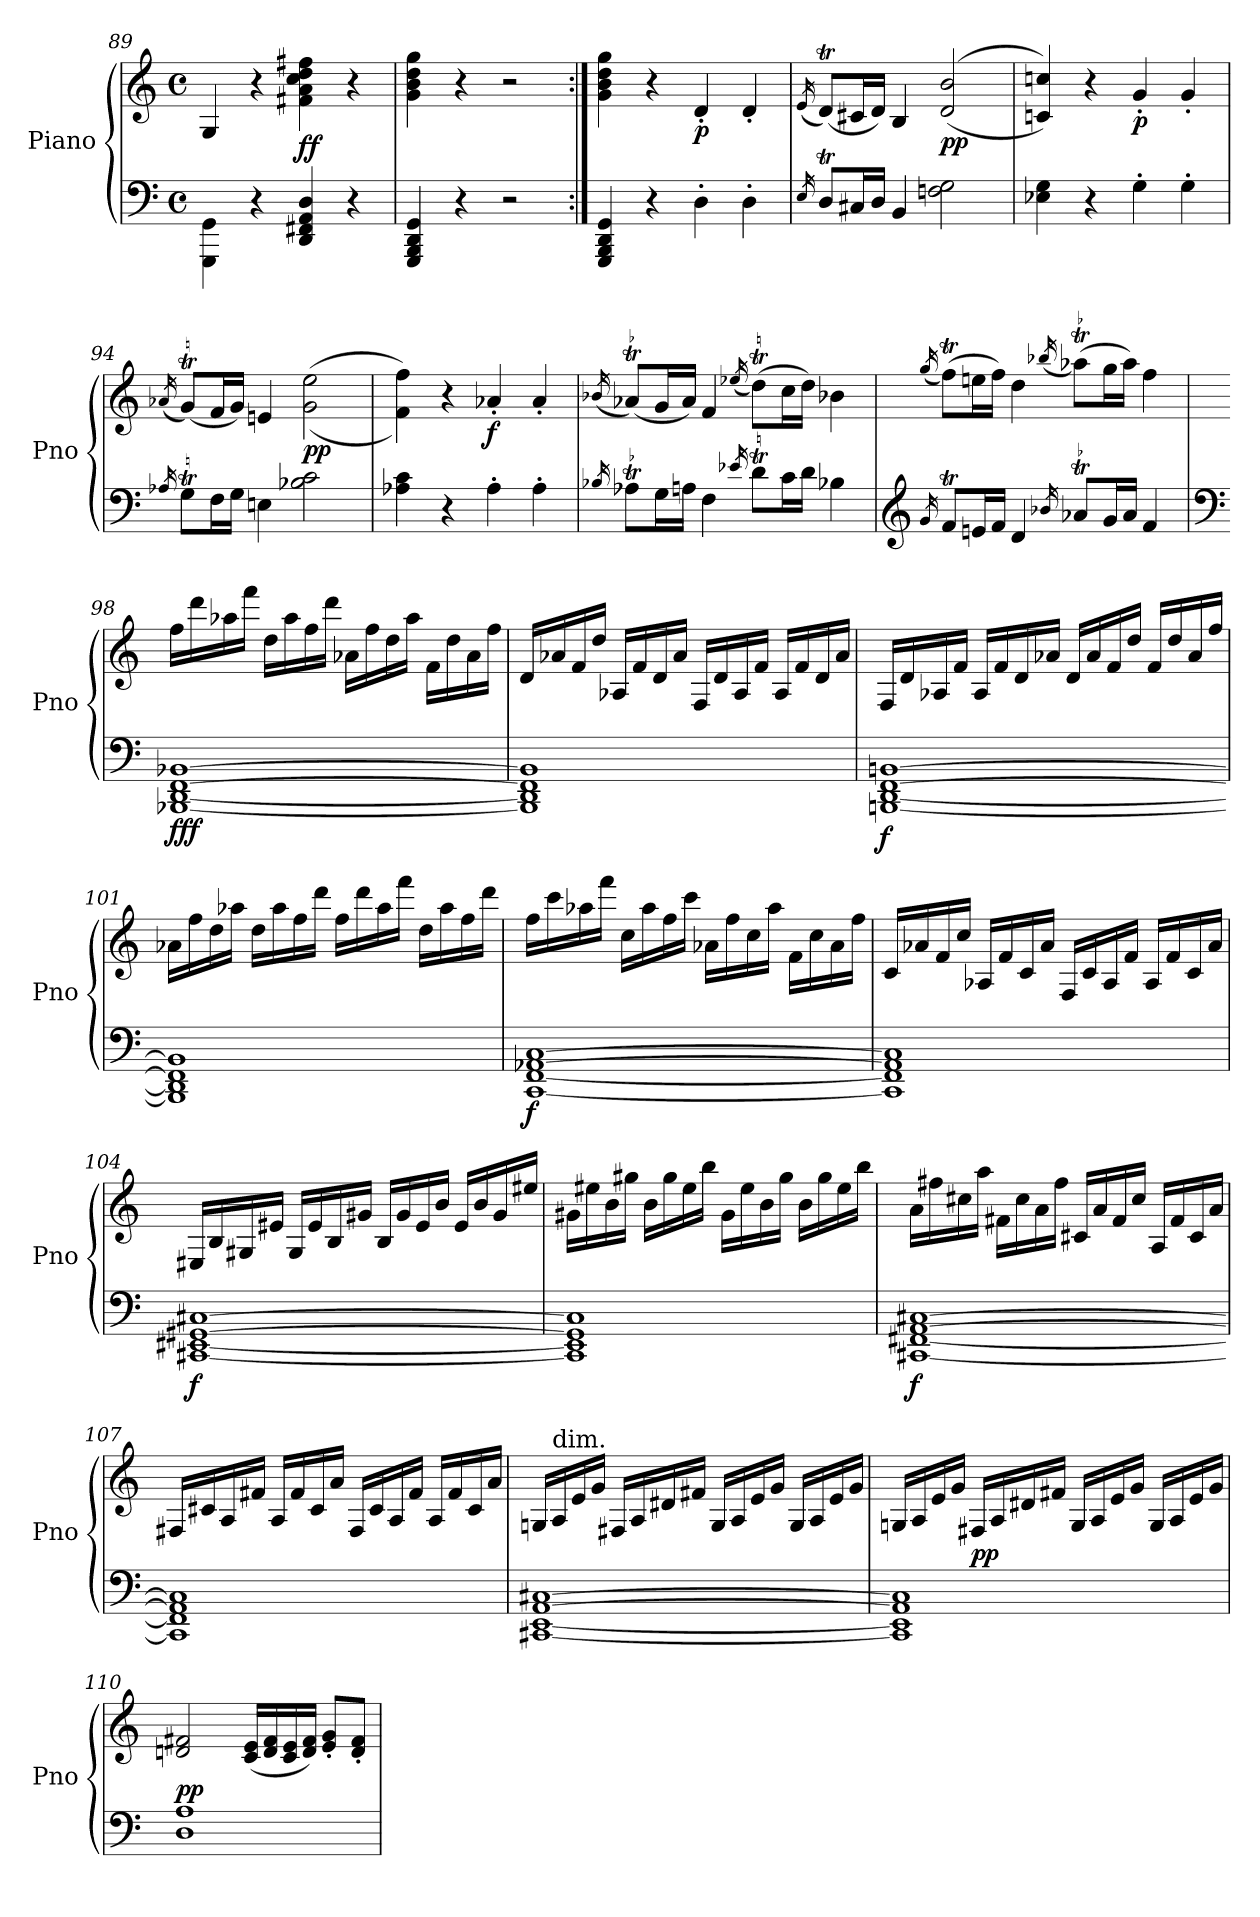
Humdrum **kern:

**kern	**kern	**dynam
*part1	*part1	*part1
*staff2	*staff1	*staff1/2
*I"Piano	*	*
*I'Pno	*	*
*clefF4	*clefG2	*
*k[]	*k[]	*
*M4/4	*M4/4	*
*met(c)	*met(c)	*
=89	=89	=89
4GGG\ 4GG\	4G/	.
4r	4r	.
!	!	!LO:DY:b
4DD/ 4FF#X/ 4AA/ 4D/	4f#X\ 4a\ 4cc\ 4dd\ 4ff#X\	ff
4r	4r	.
!!LO:LB:g=z
=90	=90	=90
4GGG/ 4BBB/ 4DD/ 4GG/	4g\ 4b\ 4dd\ 4gg\	.
4r	4r	.
2r	2r	.
=91:|!	=91:|!	=91:|!
4GGG/ 4BBB/ 4DD/ 4GG/	4g\ 4b\ 4dd\ 4gg\	.
4r	4r	.
!	!	!LO:DY:b
4D'\	4d'/	p
4D'\	4d'/	.
=92	=92	=92
16qE/	(<16qe/	.
8DT/L	(>8dT/L)	.
16C#X/L	16c#X/L	.
16D/JJ	16d/JJ)	.
4BB/	4B/	.
!	!	!LO:DY:b
2Fn\ 2G\	(>(>2d/ 2b/	pp
=93	=93	=93
4E-X\ 4G\	4cn/ 4ccn/))	.
4r	4r	.
!	!	!LO:DY:b
4G'\	4g'/	p
4G'\	4g'/	.
=94	=94	=94
16qA-X/	(<16qa-X/	.
8GT\L	(>8gT/L)	.
16F\L	16f/L	.
16G\JJ	16g/JJ)	.
4En\	4en/	.
!	!	!LO:DY:b
2B-X\ 2c\	(<(<2g\ 2ee\	pp
=95	=95	=95
4A-X\ 4c\	4f\ 4ff\))	.
4r	4r	.
!	!	!LO:DY:b
4A-'\	4a-X'/	f
4A-'\	4a-'/	.
!!LO:LB:g=z
=96	=96	=96
16qB-X/	(<16qb-X/	.
8A-XT\L	(>8a-XT/L)	.
16G\L	16g/L	.
16An\JJ	16a-/JJ)	.
4F\	4f/	.
16qe-X/	(<16qee-X/	.
8dT\L	(<8ddT\L)	.
16c\L	16cc\L	.
16d\JJ	16dd\JJ)	.
4B-\	4b-\	.
=97	=97	=97
*clefG2	*	*
16qg/	(<16qgg/	.
8fT/L	(<8ffT\L)	.
16en/L	16een\L	.
16f/JJ	16ff\JJ)	.
4d/	4dd\	.
16qb-X/	(<16qbb-X/	.
8a-XT/L	(<8aa-XT\L)	.
16g/L	16gg\L	.
16a-/JJ	16aa-\JJ)	.
4f/	4ff\	.
=98	=98	=98
*clefF4	*	*
!	!	!LO:DY:b=2
!	!	!LO:DY:n=1:b
[1BBB-X [1DD [1FF [1BB-X	16ff\LL	f ff
.	16ddd\	.
.	16aa-X\	.
.	16fff\JJ	.
.	16dd\LL	.
.	16aa-\	.
.	16ff\	.
.	16ddd\JJ	.
.	16a-X\LL	.
.	16ff\	.
.	16dd\	.
.	16aa-\JJ	.
.	16f\LL	.
.	16dd\	.
.	16a-\	.
.	16ff\JJ	.
!!LO:PB:g=z
=99	=99	=99
1BBB-] 1DD] 1FF] 1BB-]	16d/LL	.
.	16a-X/	.
.	16f/	.
.	16dd/JJ	.
.	16A-X/LL	.
.	16f/	.
.	16d/	.
.	16a-/JJ	.
.	16F/LL	.
.	16d/	.
.	16A-/	.
.	16f/JJ	.
.	16A-/LL	.
.	16f/	.
.	16d/	.
.	16a-/JJ	.
=100	=100	=100
!	!	!LO:DY:b=2
[1BBBn [1DD [1FF [1BBn	16F/LL	f
.	16d/	.
.	16A-X/	.
.	16f/JJ	.
.	16A-/LL	.
.	16f/	.
.	16d/	.
.	16a-X/JJ	.
.	16d/LL	.
.	16a-/	.
.	16f/	.
.	16dd/JJ	.
.	16f/LL	.
.	16dd/	.
.	16a-/	.
.	16ff/JJ	.
!!LO:LB:g=z
=101	=101	=101
1BBB] 1DD] 1FF] 1BB]	16a-X\LL	.
.	16ff\	.
.	16dd\	.
.	16aa-X\JJ	.
.	16dd\LL	.
.	16aa-\	.
.	16ff\	.
.	16ddd\JJ	.
.	16ff\LL	.
.	16ddd\	.
.	16aa-\	.
.	16fff\JJ	.
.	16dd\LL	.
.	16aa-\	.
.	16ff\	.
.	16ddd\JJ	.
=102	=102	=102
!	!	!LO:DY:b=2
[1CC [1FF [1AA-X [1C	16ff\LL	f
.	16ccc\	.
.	16aa-X\	.
.	16fff\JJ	.
.	16cc\LL	.
.	16aa-\	.
.	16ff\	.
.	16ccc\JJ	.
.	16a-X\LL	.
.	16ff\	.
.	16cc\	.
.	16aa-\JJ	.
.	16f\LL	.
.	16cc\	.
.	16a-\	.
.	16ff\JJ	.
!!LO:LB:g=z
=103	=103	=103
1CC] 1FF] 1AA-] 1C]	16c/LL	.
.	16a-X/	.
.	16f/	.
.	16cc/JJ	.
.	16A-X/LL	.
.	16f/	.
.	16c/	.
.	16a-/JJ	.
.	16F/LL	.
.	16c/	.
.	16A-/	.
.	16f/JJ	.
.	16A-/LL	.
.	16f/	.
.	16c/	.
.	16a-/JJ	.
=104	=104	=104
!	!	!LO:DY:b=2
[1CC#X [1EE#X [1GG#X [1C#X	16E#X/LL	f
.	16B/	.
.	16G#X/	.
.	16e#X/JJ	.
.	16G#/LL	.
.	16e#/	.
.	16B/	.
.	16g#X/JJ	.
.	16B/LL	.
.	16g#/	.
.	16e#/	.
.	16b/JJ	.
.	16e#/LL	.
.	16b/	.
.	16g#/	.
.	16ee#X/JJ	.
!!LO:LB:g=z
=105	=105	=105
1CC#] 1EE#] 1GG#] 1C#]	16g#X\LL	.
.	16ee#X\	.
.	16b\	.
.	16gg#X\JJ	.
.	16b\LL	.
.	16gg#\	.
.	16ee#\	.
.	16bb\JJ	.
.	16g#\LL	.
.	16ee#\	.
.	16b\	.
.	16gg#\JJ	.
.	16b\LL	.
.	16gg#\	.
.	16ee#\	.
.	16bb\JJ	.
=106	=106	=106
!	!	!LO:DY:b=2
[1CC#X [1FF#X [1AA [1C#X	16a\LL	f
.	16ff#X\	.
.	16cc#X\	.
.	16aa\JJ	.
.	16f#X\LL	.
.	16cc#\	.
.	16a\	.
.	16ff#\JJ	.
.	16c#X/LL	.
.	16a/	.
.	16f#/	.
.	16cc#/JJ	.
.	16A/LL	.
.	16f#/	.
.	16c#/	.
.	16a/JJ	.
!!LO:LB:g=z
=107	=107	=107
1CC#] 1FF#] 1AA] 1C#]	16F#X/LL	.
.	16c#X/	.
.	16A/	.
.	16f#X/JJ	.
.	16A/LL	.
.	16f#/	.
.	16c#/	.
.	16a/JJ	.
.	16F#/LL	.
.	16c#/	.
.	16A/	.
.	16f#/JJ	.
.	16A/LL	.
.	16f#/	.
.	16c#/	.
.	16a/JJ	.
=108	=108	=108
[1CC#X [1EE [1AA [1C#X	16Gn/LL	.
!	!LO:TX:a:t=dim.	!
.	16A/	.
.	16e/	.
.	16g/JJ	.
.	16F#X/LL	.
.	16A/	.
.	16d#X/	.
.	16f#X/JJ	.
.	16G/LL	.
.	16A/	.
.	16e/	.
.	16g/JJ	.
.	16G/LL	.
.	16A/	.
.	16e/	.
.	16g/JJ	.
!!LO:LB:g=z
=109	=109	=109
1CC#] 1EE] 1AA] 1C#]	16Gn/LL	.
.	16A/	.
.	16e/	.
.	16g/JJ	.
!	!	!LO:DY:b
.	16F#X/LL	pp
.	16A/	.
.	16d#X/	.
.	16f#X/JJ	.
.	16G/LL	.
.	16A/	.
.	16e/	.
.	16g/JJ	.
.	16G/LL	.
.	16A/	.
.	16e/	.
.	16g/JJ	.
=110	=110	=110
!	!	!LO:DY:a=2
1D 1A	2dn/ 2f#X/	pp
.	(<16c/ 16e/LL	.
.	16d/ 16f#/	.
.	16c/ 16e/	.
.	16d/ 16f#/JJ)	.
.	8e/' 8g/'L	.
.	8d/' 8f#/'J	.
=	=	=
*-	*-	*-
